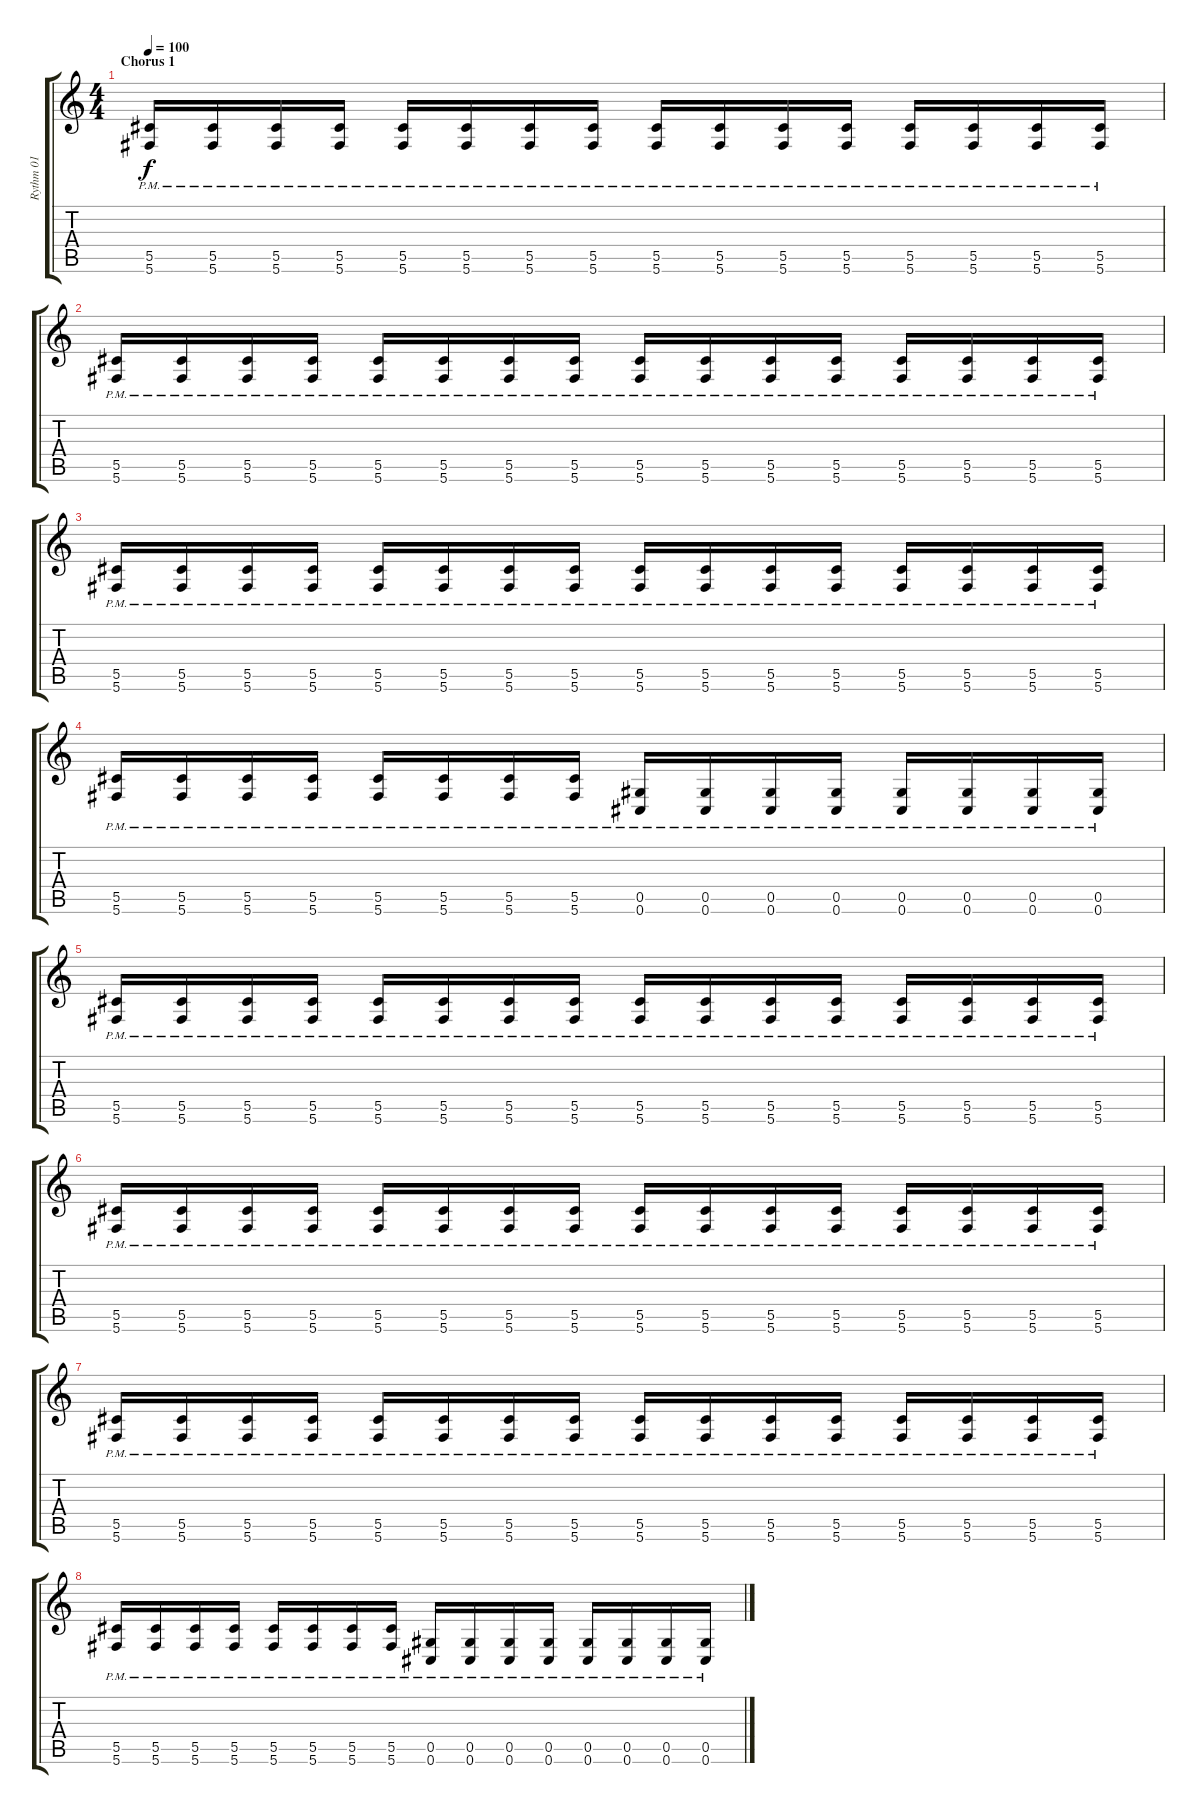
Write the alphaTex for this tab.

\track ("Rythm 01" "Rythm 01") {instrument distortionguitar}
\staff {score tabs}
\tuning (Eb4 Bb3 Gb3 Db3 Ab2 Db2) {hide}
\ts (4 4)
\section ("" "Chorus 1")
\tempo 100
\clef g2
\ks c
(5.5{pm} 5.6{pm}).16{dy f} (5.5{pm} 5.6{pm}).16 (5.5{pm} 5.6{pm}).16 (5.5{pm} 5.6{pm}).16 (5.5{pm} 5.6{pm}).16 (5.5{pm} 5.6{pm}).16 (5.5{pm} 5.6{pm}).16 (5.5{pm} 5.6{pm}).16 (5.5{pm} 5.6{pm}).16 (5.5{pm} 5.6{pm}).16 (5.5{pm} 5.6{pm}).16 (5.5{pm} 5.6{pm}).16 (5.5{pm} 5.6{pm}).16 (5.5{pm} 5.6{pm}).16 (5.5{pm} 5.6{pm}).16 (5.5{pm} 5.6{pm}).16 |
(5.5{pm} 5.6{pm}).16 (5.5{pm} 5.6{pm}).16 (5.5{pm} 5.6{pm}).16 (5.5{pm} 5.6{pm}).16 (5.5{pm} 5.6{pm}).16 (5.5{pm} 5.6{pm}).16 (5.5{pm} 5.6{pm}).16 (5.5{pm} 5.6{pm}).16 (5.5{pm} 5.6{pm}).16 (5.5{pm} 5.6{pm}).16 (5.5{pm} 5.6{pm}).16 (5.5{pm} 5.6{pm}).16 (5.5{pm} 5.6{pm}).16 (5.5{pm} 5.6{pm}).16 (5.5{pm} 5.6{pm}).16 (5.5{pm} 5.6{pm}).16 |
(5.5{pm} 5.6{pm}).16 (5.5{pm} 5.6{pm}).16 (5.5{pm} 5.6{pm}).16 (5.5{pm} 5.6{pm}).16 (5.5{pm} 5.6{pm}).16 (5.5{pm} 5.6{pm}).16 (5.5{pm} 5.6{pm}).16 (5.5{pm} 5.6{pm}).16 (5.5{pm} 5.6{pm}).16 (5.5{pm} 5.6{pm}).16 (5.5{pm} 5.6{pm}).16 (5.5{pm} 5.6{pm}).16 (5.5{pm} 5.6{pm}).16 (5.5{pm} 5.6{pm}).16 (5.5{pm} 5.6{pm}).16 (5.5{pm} 5.6{pm}).16 |
(5.5{pm} 5.6{pm}).16 (5.5{pm} 5.6{pm}).16 (5.5{pm} 5.6{pm}).16 (5.5{pm} 5.6{pm}).16 (5.5{pm} 5.6{pm}).16 (5.5{pm} 5.6{pm}).16 (5.5{pm} 5.6{pm}).16 (5.5{pm} 5.6{pm}).16 (0.5{pm} 0.6{pm}).16 (0.5{pm} 0.6{pm}).16 (0.5{pm} 0.6{pm}).16 (0.5{pm} 0.6{pm}).16 (0.5{pm} 0.6{pm}).16 (0.5{pm} 0.6{pm}).16 (0.5{pm} 0.6{pm}).16 (0.5{pm} 0.6{pm}).16 |
(5.5{pm} 5.6{pm}).16 (5.5{pm} 5.6{pm}).16 (5.5{pm} 5.6{pm}).16 (5.5{pm} 5.6{pm}).16 (5.5{pm} 5.6{pm}).16 (5.5{pm} 5.6{pm}).16 (5.5{pm} 5.6{pm}).16 (5.5{pm} 5.6{pm}).16 (5.5{pm} 5.6{pm}).16 (5.5{pm} 5.6{pm}).16 (5.5{pm} 5.6{pm}).16 (5.5{pm} 5.6{pm}).16 (5.5{pm} 5.6{pm}).16 (5.5{pm} 5.6{pm}).16 (5.5{pm} 5.6{pm}).16 (5.5{pm} 5.6{pm}).16 |
(5.5{pm} 5.6{pm}).16 (5.5{pm} 5.6{pm}).16 (5.5{pm} 5.6{pm}).16 (5.5{pm} 5.6{pm}).16 (5.5{pm} 5.6{pm}).16 (5.5{pm} 5.6{pm}).16 (5.5{pm} 5.6{pm}).16 (5.5{pm} 5.6{pm}).16 (5.5{pm} 5.6{pm}).16 (5.5{pm} 5.6{pm}).16 (5.5{pm} 5.6{pm}).16 (5.5{pm} 5.6{pm}).16 (5.5{pm} 5.6{pm}).16 (5.5{pm} 5.6{pm}).16 (5.5{pm} 5.6{pm}).16 (5.5{pm} 5.6{pm}).16 |
(5.5{pm} 5.6{pm}).16 (5.5{pm} 5.6{pm}).16 (5.5{pm} 5.6{pm}).16 (5.5{pm} 5.6{pm}).16 (5.5{pm} 5.6{pm}).16 (5.5{pm} 5.6{pm}).16 (5.5{pm} 5.6{pm}).16 (5.5{pm} 5.6{pm}).16 (5.5{pm} 5.6{pm}).16 (5.5{pm} 5.6{pm}).16 (5.5{pm} 5.6{pm}).16 (5.5{pm} 5.6{pm}).16 (5.5{pm} 5.6{pm}).16 (5.5{pm} 5.6{pm}).16 (5.5{pm} 5.6{pm}).16 (5.5{pm} 5.6{pm}).16 |
(5.5{pm} 5.6{pm}).16 (5.5{pm} 5.6{pm}).16 (5.5{pm} 5.6{pm}).16 (5.5{pm} 5.6{pm}).16 (5.5{pm} 5.6{pm}).16 (5.5{pm} 5.6{pm}).16 (5.5{pm} 5.6{pm}).16 (5.5{pm} 5.6{pm}).16 (0.5{pm} 0.6{pm}).16 (0.5{pm} 0.6{pm}).16 (0.5{pm} 0.6{pm}).16 (0.5{pm} 0.6{pm}).16 (0.5{pm} 0.6{pm}).16 (0.5{pm} 0.6{pm}).16 (0.5{pm} 0.6{pm}).16 (0.5{pm} 0.6{pm}).16
